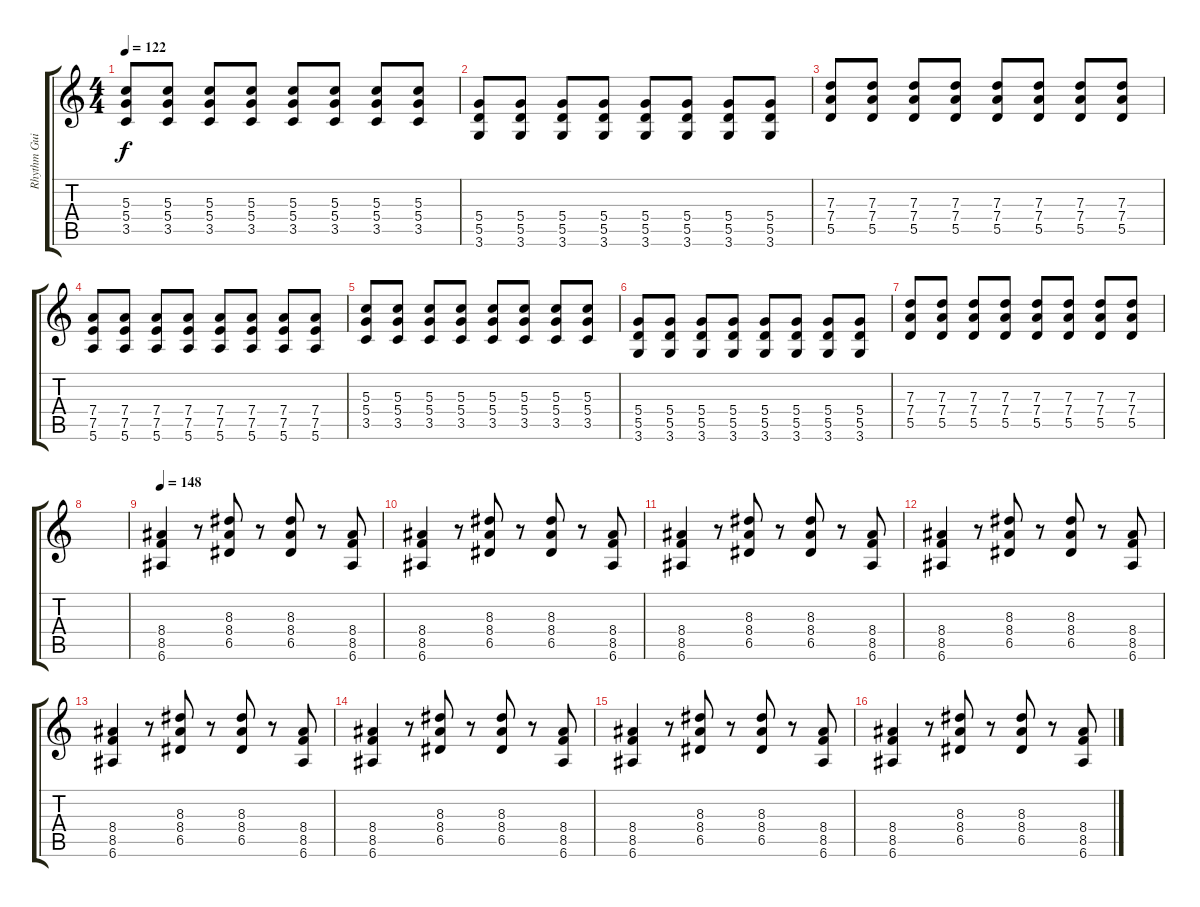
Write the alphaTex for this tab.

\track ("Rhythm Guitar" "Rhythm Gui") {instrument overdrivenguitar}
\staff {score tabs}
\tuning (E4 B3 G3 D3 A2 E2) {hide}
\ts (4 4)
\tempo 122
\clef g2
\ks c
(5.3 5.4 3.5).8{dy f} (5.3 5.4 3.5).8 (5.3 5.4 3.5).8 (5.3 5.4 3.5).8 (5.3 5.4 3.5).8 (5.3 5.4 3.5).8 (5.3 5.4 3.5).8 (5.3 5.4 3.5).8 |
(5.4 5.5 3.6).8 (5.4 5.5 3.6).8 (5.4 5.5 3.6).8 (5.4 5.5 3.6).8 (5.4 5.5 3.6).8 (5.4 5.5 3.6).8 (5.4 5.5 3.6).8 (5.4 5.5 3.6).8 |
(7.3 7.4 5.5).8 (7.3 7.4 5.5).8 (7.3 7.4 5.5).8 (7.3 7.4 5.5).8 (7.3 7.4 5.5).8 (7.3 7.4 5.5).8 (7.3 7.4 5.5).8 (7.3 7.4 5.5).8 |
(7.4 7.5 5.6).8 (7.4 7.5 5.6).8 (7.4 7.5 5.6).8 (7.4 7.5 5.6).8 (7.4 7.5 5.6).8 (7.4 7.5 5.6).8 (7.4 7.5 5.6).8 (7.4 7.5 5.6).8 |
(5.3 5.4 3.5).8 (5.3 5.4 3.5).8 (5.3 5.4 3.5).8 (5.3 5.4 3.5).8 (5.3 5.4 3.5).8 (5.3 5.4 3.5).8 (5.3 5.4 3.5).8 (5.3 5.4 3.5).8 |
(5.4 5.5 3.6).8 (5.4 5.5 3.6).8 (5.4 5.5 3.6).8 (5.4 5.5 3.6).8 (5.4 5.5 3.6).8 (5.4 5.5 3.6).8 (5.4 5.5 3.6).8 (5.4 5.5 3.6).8 |
(7.3 7.4 5.5).8 (7.3 7.4 5.5).8 (7.3 7.4 5.5).8 (7.3 7.4 5.5).8 (7.3 7.4 5.5).8 (7.3 7.4 5.5).8 (7.3 7.4 5.5).8 (7.3 7.4 5.5).8 |
|
\tempo 148
(8.4 8.5 6.6).4 r.8 (8.3 8.4 6.5).8 r.8 (8.3 8.4 6.5).8 r.8 (8.4 8.5 6.6).8 |
(8.4 8.5 6.6).4 r.8 (8.3 8.4 6.5).8 r.8 (8.3 8.4 6.5).8 r.8 (8.4 8.5 6.6).8 |
(8.4 8.5 6.6).4 r.8 (8.3 8.4 6.5).8 r.8 (8.3 8.4 6.5).8 r.8 (8.4 8.5 6.6).8 |
(8.4 8.5 6.6).4 r.8 (8.3 8.4 6.5).8 r.8 (8.3 8.4 6.5).8 r.8 (8.4 8.5 6.6).8 |
(8.4 8.5 6.6).4 r.8 (8.3 8.4 6.5).8 r.8 (8.3 8.4 6.5).8 r.8 (8.4 8.5 6.6).8 |
(8.4 8.5 6.6).4 r.8 (8.3 8.4 6.5).8 r.8 (8.3 8.4 6.5).8 r.8 (8.4 8.5 6.6).8 |
(8.4 8.5 6.6).4 r.8 (8.3 8.4 6.5).8 r.8 (8.3 8.4 6.5).8 r.8 (8.4 8.5 6.6).8 |
(8.4 8.5 6.6).4 r.8 (8.3 8.4 6.5).8 r.8 (8.3 8.4 6.5).8 r.8 (8.4 8.5 6.6).8
